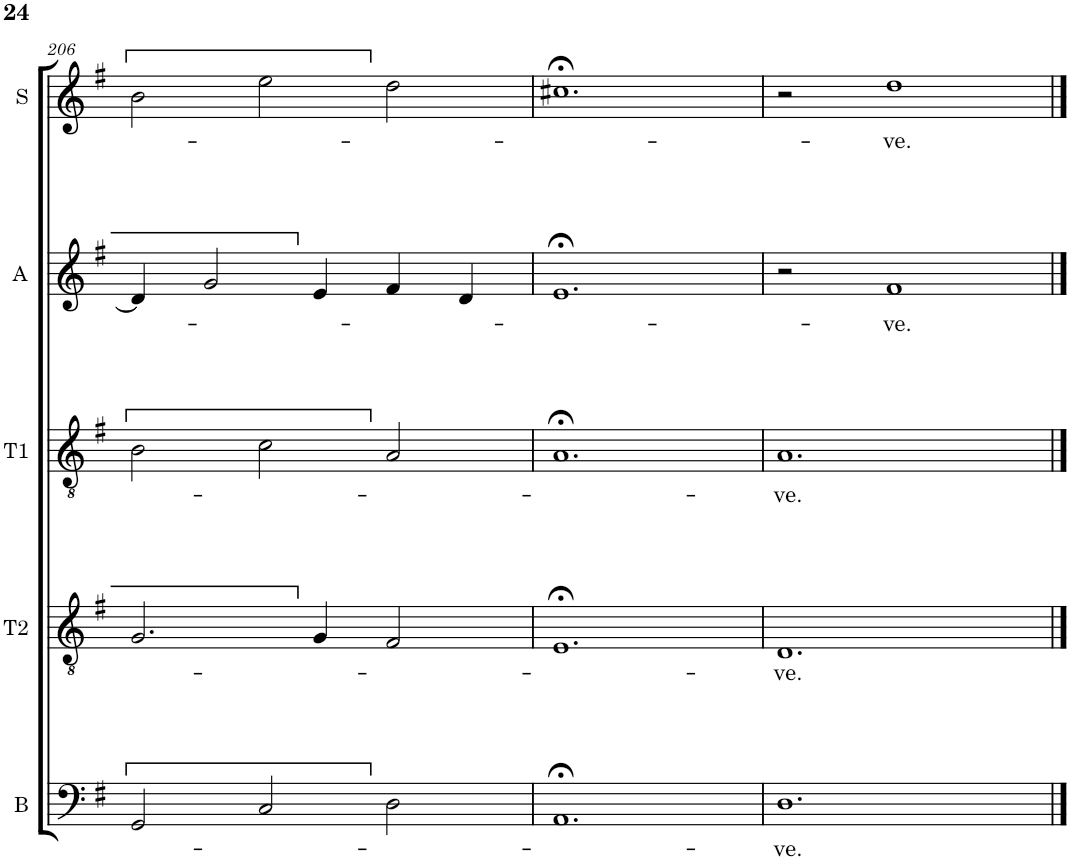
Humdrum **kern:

**kern	**text	**kern	**text	**kern	**text	**kern	**text	**kern	**text
*part5	*part5	*part4	*part4	*part3	*part3	*part2	*part2	*part1	*part1
*staff5	*staff5	*staff4	*staff4	*staff3	*staff3	*staff2	*staff2	*staff1	*staff1
*I"B	*	*I"T2	*	*I"T1	*	*I"A	*	*I"S	*
*I'B	*	*I'T2	*	*I'T1	*	*I'A	*	*I'S	*
!!LO:PB:g=z
*clefF4	*	*clefGv2	*	*clefGv2	*	*clefG2	*	*clefG2	*
*k[f#]	*	*k[f#]	*	*k[f#]	*	*k[f#]	*	*k[f#]	*
*M3/2	*	*M3/2	*	*M3/2	*	*M3/2	*	*M3/2	*
=206	=206	=206	=206	=206	=206	=206	=206	=206	=206
2GG/	.	2.G/	.	2B\	.	4d/]	.	2b\	.
.	.	.	.	.	.	2g/	.	.	.
2C/	.	.	.	2c\	.	.	.	2ee\	.
.	.	4G/	.	.	.	4e/	.	.	.
2D\	.	2F#/	.	2A/	.	4f#/	.	2dd\	.
.	.	.	.	.	.	4d/	.	.	.
=207	=207	=207	=207	=207	=207	=207	=207	=207	=207
1.AA;<	.	1.E;<	.	1.A;<	.	1.e;<	.	1.cc#X;<	.
=208	=208	=208	=208	=208	=208	=208	=208	=208	=208
!	!LO:LY:b	!	!LO:LY:b	!	!LO:LY:b	!	!	!	!
1.D	-ve.	1.D	-ve.	1.A	-ve.	2r	.	2r	.
!	!	!	!	!	!	!	!LO:LY:b	!	!LO:LY:b
.	.	.	.	.	.	1f#	-ve.	1dd	ve.
==	==	==	==	==	==	==	==	==	==
*-	*-	*-	*-	*-	*-	*-	*-	*-	*-
